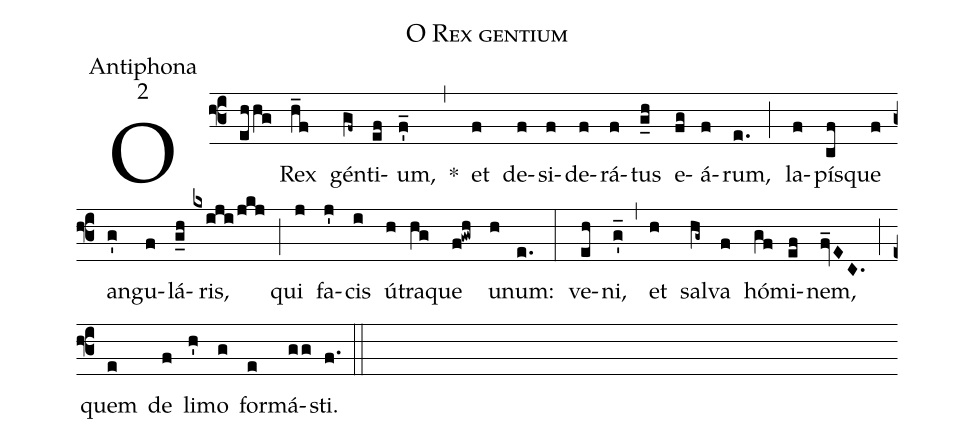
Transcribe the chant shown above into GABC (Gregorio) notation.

name:O Rex gentium;
office-part:Antiphona;
mode:2;
%%
(f3) O(ehhg) Rex(h_f) gén(gf~)ti(ef)um,(f'_) *(,) et(f) de(f)si(f)de(f)rá(f)tus(g_h) e(fg)á(f)rum,(e.) (;) la(f)pí(cf)sque(f) an(g')gu(f)lá(g_h)ris,(kxiji/jkj) (;) qui(j) fa(j')cis(i) ú(h)tra(hg)que(f!gwh) u(h)num:(e.) (:) ve(eh)ni,(g'_) (,) et(h) sal(hg~)va(f) hó(gf)mi(ef)nem,(fv_EC.) (;) quem(e) de(f) li(h')mo(g) for(e)má(gg)sti.(f.) (::)
